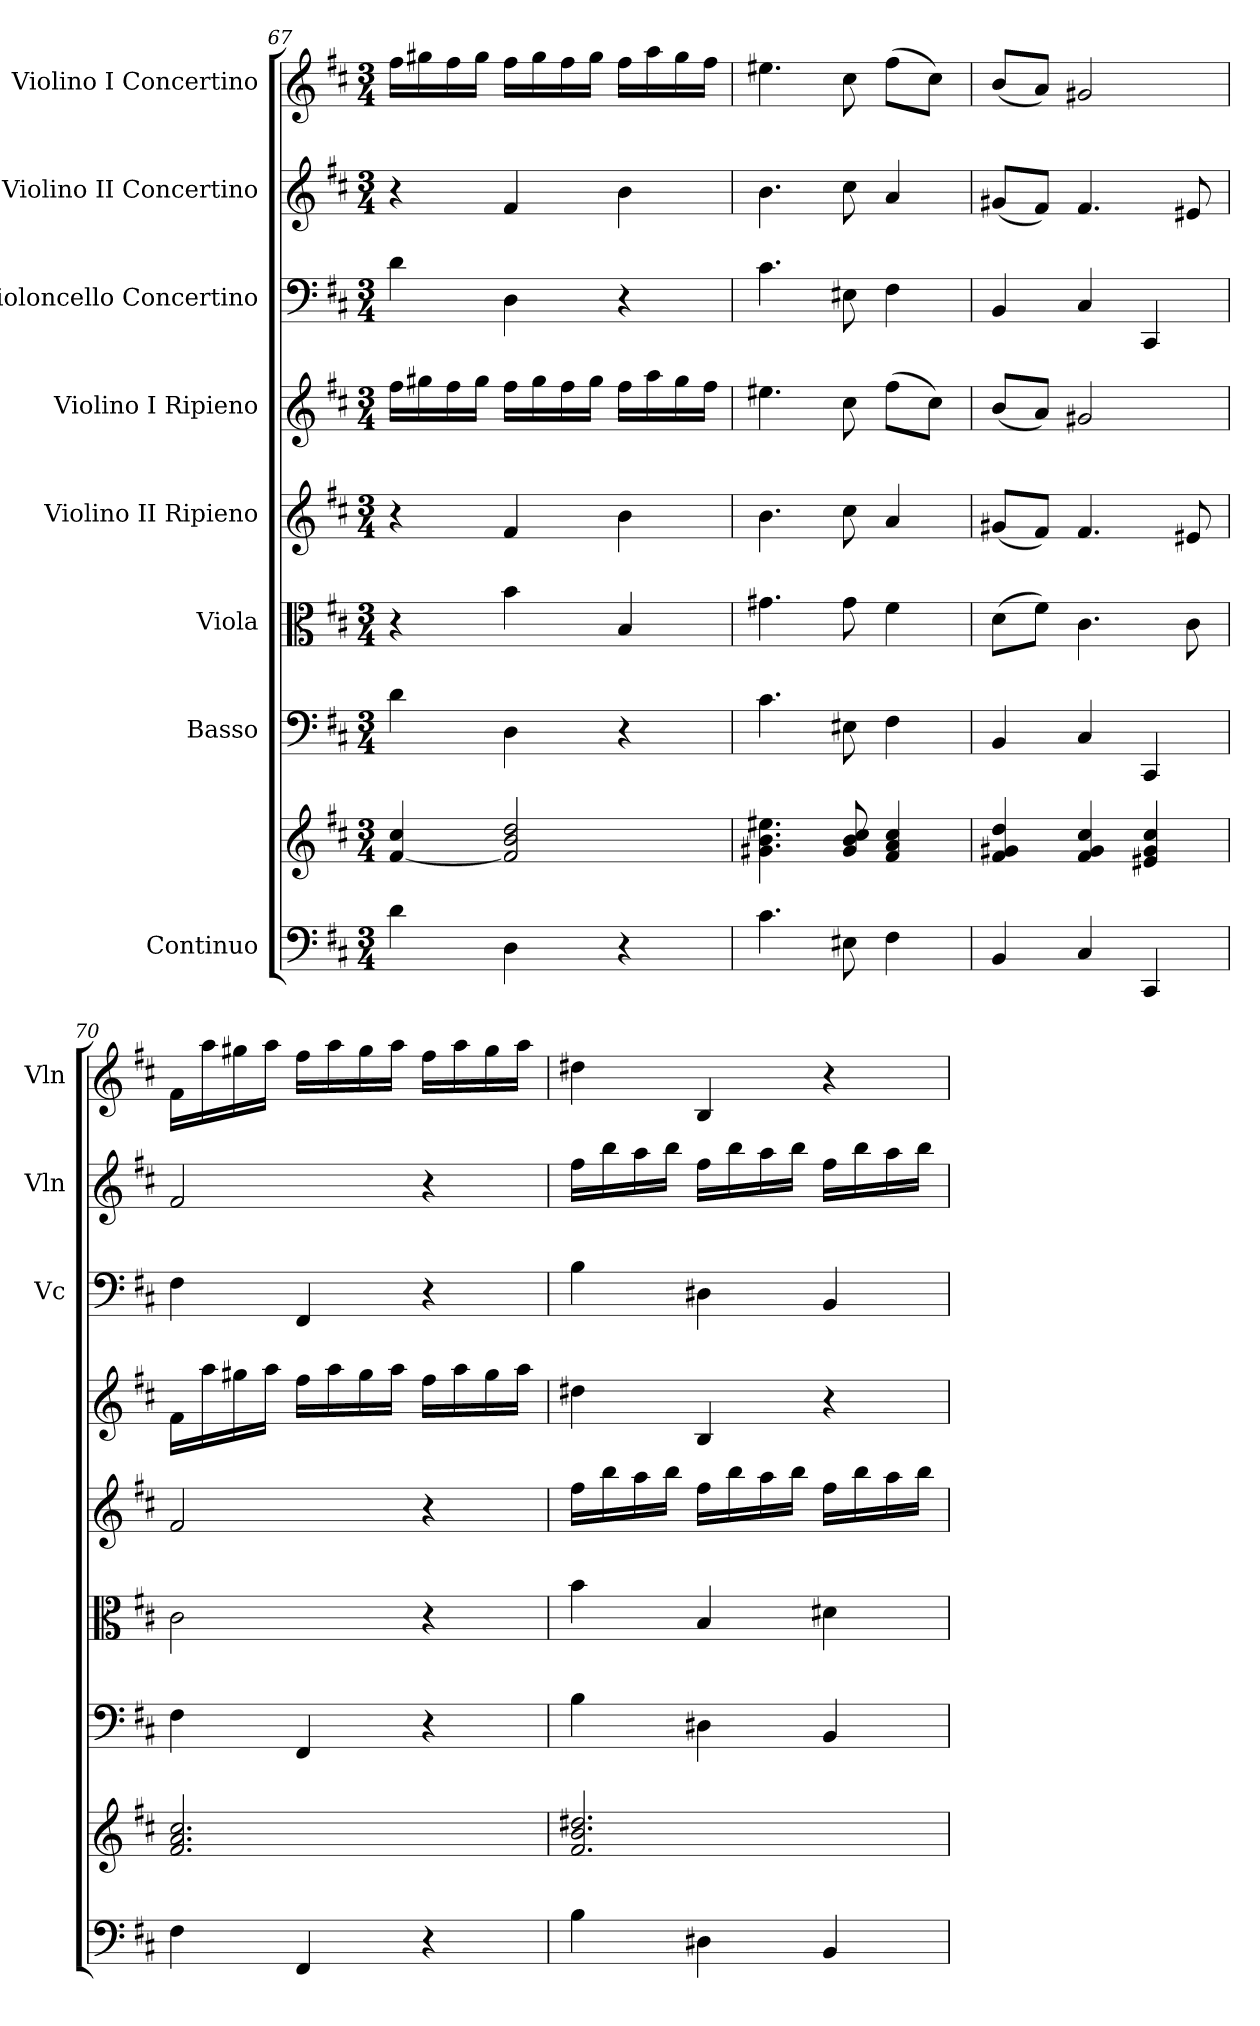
**kern	**kern	**kern	**kern	**kern	**kern	**kern	**kern	**kern
*part8	*part8	*part7	*part6	*part5	*part4	*part3	*part2	*part1
*staff9	*staff8	*staff7	*staff6	*staff5	*staff4	*staff3	*staff2	*staff1
*I"Continuo	*	*I"Basso	*I"Viola	*I"Violino II Ripieno	*I"Violino I Ripieno	*I"Violoncello Concertino	*I"Violino II Concertino	*I"Violino I Concertino
*	*	*	*	*	*	*I'Vc	*I'Vln	*I'Vln
*clefF4	*clefG2	*clefF4	*clefC3	*clefG2	*clefG2	*clefF4	*clefG2	*clefG2
*k[f#c#]	*k[f#c#]	*k[f#c#]	*k[f#c#]	*k[f#c#]	*k[f#c#]	*k[f#c#]	*k[f#c#]	*k[f#c#]
*M3/4	*M3/4	*M3/4	*M3/4	*M3/4	*M3/4	*M3/4	*M3/4	*M3/4
=67	=67	=67	=67	=67	=67	=67	=67	=67
4d\	[4f#/ 4cc#/	4d\	4r	4r	16ff#\LL	4d\	4r	16ff#\LL
.	.	.	.	.	16gg#X\	.	.	16gg#X\
.	.	.	.	.	16ff#\	.	.	16ff#\
.	.	.	.	.	16gg#\JJ	.	.	16gg#\JJ
4D\	2f#/] 2b/ 2dd/	4D\	4b\	4f#/	16ff#\LL	4D\	4f#/	16ff#\LL
.	.	.	.	.	16gg#\	.	.	16gg#\
.	.	.	.	.	16ff#\	.	.	16ff#\
.	.	.	.	.	16gg#\JJ	.	.	16gg#\JJ
4r	.	4r	4B/	4b\	16ff#\LL	4r	4b\	16ff#\LL
.	.	.	.	.	16aa\	.	.	16aa\
.	.	.	.	.	16gg#\	.	.	16gg#\
.	.	.	.	.	16ff#\JJ	.	.	16ff#\JJ
=68	=68	=68	=68	=68	=68	=68	=68	=68
4.c#\	4.g#X\ 4.b\ 4.ee#X\	4.c#\	4.g#X\	4.b\	4.ee#X\	4.c#\	4.b\	4.ee#X\
8E#X\	8g#/ 8b/ 8cc#/	8E#X\	8g#\	8cc#\	8cc#\	8E#X\	8cc#\	8cc#\
4F#\	4f#/ 4a/ 4cc#/	4F#\	4f#\	4a/	(>8ff#\L	4F#\	4a/	(>8ff#\L
.	.	.	.	.	8cc#\J)	.	.	8cc#\J)
=69	=69	=69	=69	=69	=69	=69	=69	=69
4BB/	4f#/ 4g#X/ 4dd/	4BB/	(>8d\L	(<8g#X/L	(<8b/L	4BB/	(<8g#X/L	(<8b/L
.	.	.	8f#\J)	8f#/J)	8a/J)	.	8f#/J)	8a/J)
4C#/	4f#/ 4g#/ 4cc#/	4C#/	4.c#\	4.f#/	2g#X/	4C#/	4.f#/	2g#X/
4CC#/	4e#X/ 4g#/ 4cc#/	4CC#/	.	.	.	4CC#/	.	.
.	.	.	8c#\	8e#X/	.	.	8e#X/	.
=70	=70	=70	=70	=70	=70	=70	=70	=70
4F#\	2.f#/ 2.a/ 2.cc#/	4F#\	2c#\	2f#/	16f#\LL	4F#\	2f#/	16f#\LL
.	.	.	.	.	16aa\	.	.	16aa\
.	.	.	.	.	16gg#X\	.	.	16gg#X\
.	.	.	.	.	16aa\JJ	.	.	16aa\JJ
4FF#/	.	4FF#/	.	.	16ff#\LL	4FF#/	.	16ff#\LL
.	.	.	.	.	16aa\	.	.	16aa\
.	.	.	.	.	16gg#\	.	.	16gg#\
.	.	.	.	.	16aa\JJ	.	.	16aa\JJ
4r	.	4r	4r	4r	16ff#\LL	4r	4r	16ff#\LL
.	.	.	.	.	16aa\	.	.	16aa\
.	.	.	.	.	16gg#\	.	.	16gg#\
.	.	.	.	.	16aa\JJ	.	.	16aa\JJ
!!LO:PB:g=z
=71	=71	=71	=71	=71	=71	=71	=71	=71
4B\	2.f#/ 2.b/ 2.dd#X/	4B\	4b\	16ff#\LL	4dd#X\	4B\	16ff#\LL	4dd#X\
.	.	.	.	16bb\	.	.	16bb\	.
.	.	.	.	16aa\	.	.	16aa\	.
.	.	.	.	16bb\JJ	.	.	16bb\JJ	.
4D#X\	.	4D#X\	4B/	16ff#\LL	4B/	4D#X\	16ff#\LL	4B/
.	.	.	.	16bb\	.	.	16bb\	.
.	.	.	.	16aa\	.	.	16aa\	.
.	.	.	.	16bb\JJ	.	.	16bb\JJ	.
4BB/	.	4BB/	4d#X\	16ff#\LL	4r	4BB/	16ff#\LL	4r
.	.	.	.	16bb\	.	.	16bb\	.
.	.	.	.	16aa\	.	.	16aa\	.
.	.	.	.	16bb\JJ	.	.	16bb\JJ	.
=	=	=	=	=	=	=	=	=
*-	*-	*-	*-	*-	*-	*-	*-	*-
